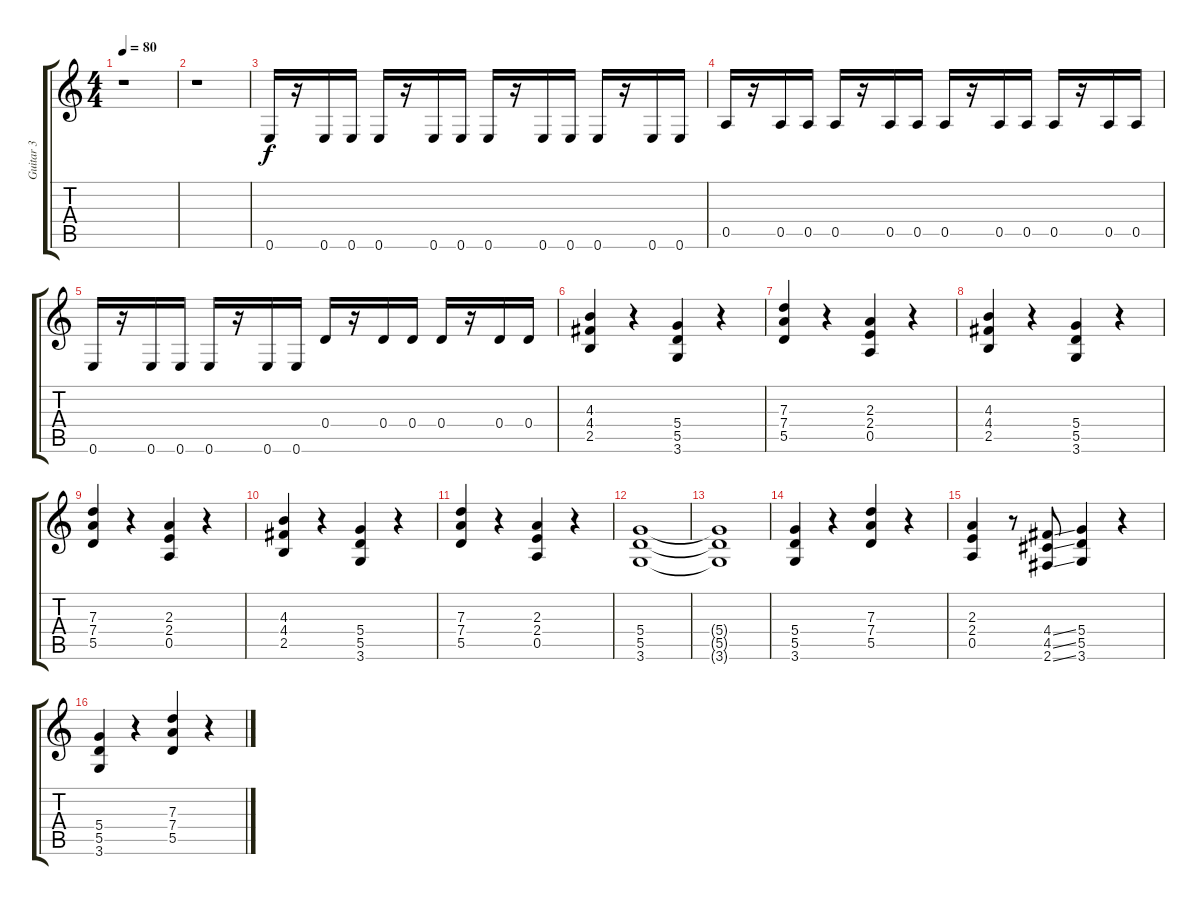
\track ("Guitar 3" "Guitar 3") {instrument distortionguitar}
\staff {score tabs}
\tuning (E4 B3 G3 D3 A2 E2) {hide}
\ts (4 4)
\tempo 80
\clef g2
\ks c
r.1{dy f} |
r.1 |
0.6.16 r.16 0.6.16 0.6.16 0.6.16 r.16 0.6.16 0.6.16 0.6.16 r.16 0.6.16 0.6.16 0.6.16 r.16 0.6.16 0.6.16 |
0.5.16 r.16 0.5.16 0.5.16 0.5.16 r.16 0.5.16 0.5.16 0.5.16 r.16 0.5.16 0.5.16 0.5.16 r.16 0.5.16 0.5.16 |
0.6.16 r.16 0.6.16 0.6.16 0.6.16 r.16 0.6.16 0.6.16 0.4.16 r.16 0.4.16 0.4.16 0.4.16 r.16 0.4.16 0.4.16 |
(4.3 4.4 2.5).4 r.4 (5.4 5.5 3.6).4 r.4 |
(7.3 7.4 5.5).4 r.4 (2.3 2.4 0.5).4 r.4 |
(4.3 4.4 2.5).4 r.4 (5.4 5.5 3.6).4 r.4 |
(7.3 7.4 5.5).4 r.4 (2.3 2.4 0.5).4 r.4 |
(4.3 4.4 2.5).4 r.4 (5.4 5.5 3.6).4 r.4 |
(7.3 7.4 5.5).4 r.4 (2.3 2.4 0.5).4 r.4 |
(5.4 5.5 3.6).1 |
(5.4{t} 5.5{t} 3.6{t}).1 |
(5.4 5.5 3.6).4 r.4 (7.3 7.4 5.5).4 r.4 |
(2.3 2.4 0.5).4 r.8 (4.4{ss} 4.5{ss} 2.6{ss}).8 (5.4 5.5 3.6).4 r.4 |
(5.4 5.5 3.6).4 r.4 (7.3 7.4 5.5).4 r.4
